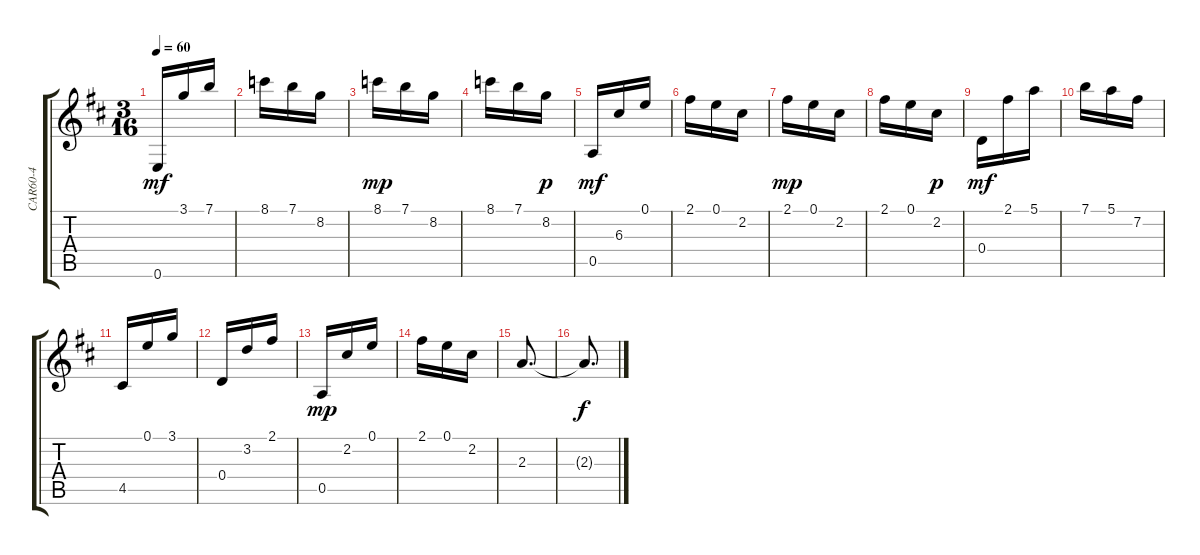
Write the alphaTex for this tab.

\track ("CAR60-4             " "CAR60-4   ") {instrument acousticguitarnylon}
\staff {score tabs}
\tuning (E4 B3 G3 D3 A2 E2) {hide}
\ts (3 16)
\tempo 60
\clef g2
\ks d
0.6.16{dy mf} 3.1.16 7.1.16 |
8.1.16 7.1.16 8.2.16 |
8.1.16{dy mp} 7.1.16 8.2.16 |
8.1.16 7.1.16 8.2.16{dy p} |
0.5.16{dy mf} 6.3.16 0.1.16 |
2.1.16 0.1.16 2.2.16 |
2.1.16{dy mp} 0.1.16 2.2.16 |
2.1.16 0.1.16 2.2.16{dy p} |
0.4.16{dy mf} 2.1.16 5.1.16 |
7.1.16 5.1.16 7.2.16 |
4.5.16 0.1.16 3.1.16 |
0.4.16 3.2.16 2.1.16 |
0.5.16{dy mp} 2.2.16 0.1.16 |
2.1.16 0.1.16 2.2.16 |
2.3.8{d} |
2.3{t}.8{d dy f}
